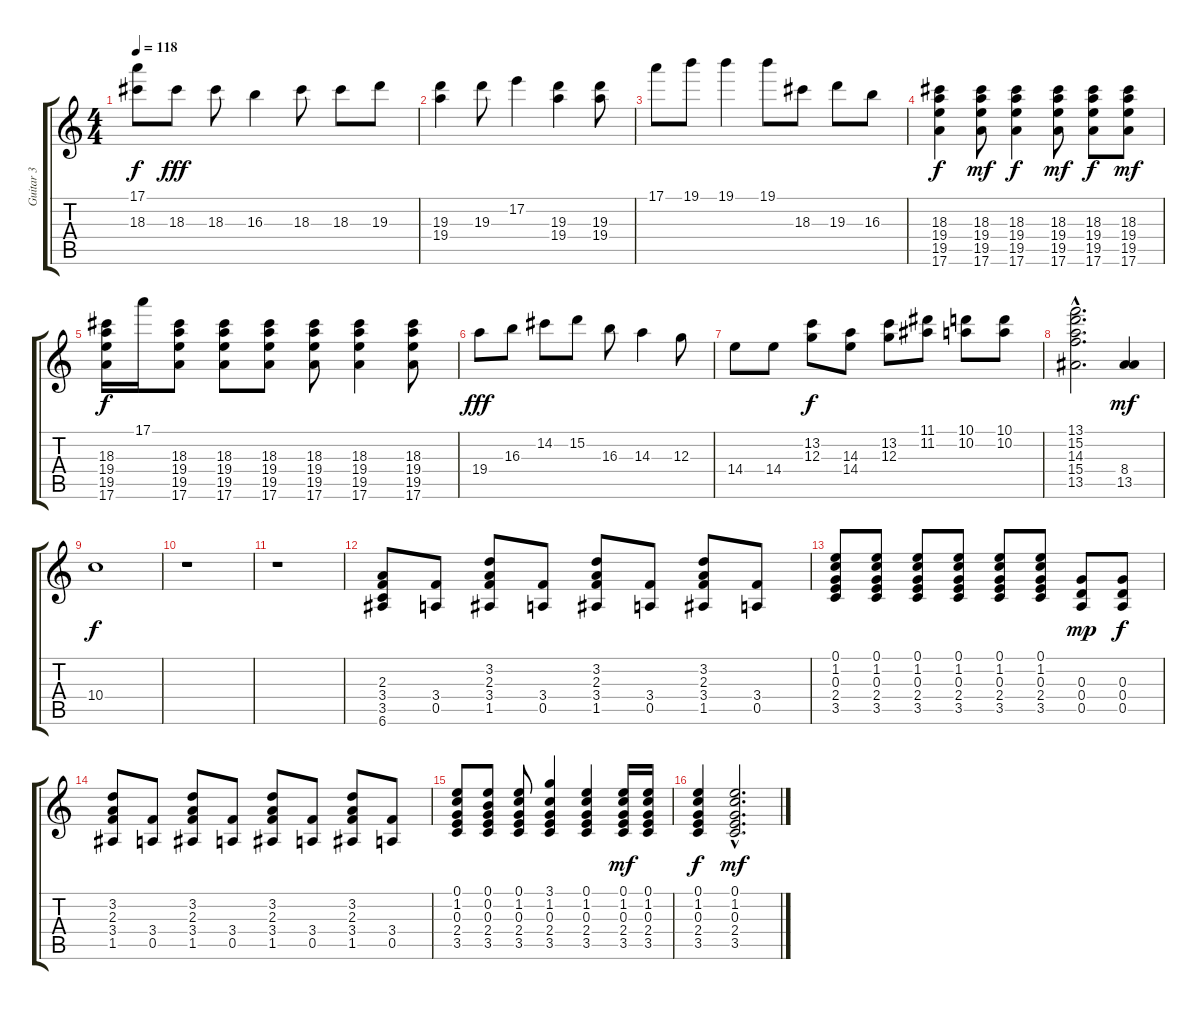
\track ("Guitar 3" "Guitar 3") {instrument distortionguitar}
\staff {score tabs}
\tuning (E4 B3 G3 D3 A2 E2) {hide}
\ts (4 4)
\tempo 118
\clef g2
\ks c
(17.1{t} 18.3{t}).8{dy f} 18.3.8{dy fff} 18.3.8 16.3.4 18.3.8 18.3.8 19.3.8 |
(19.3 19.4).4 19.3.8 17.2.4 (19.3 19.4).4 (19.3 19.4).8 |
17.1.8 19.1.8 19.1.4 19.1.8 18.3.8 19.3.8 16.3.8 |
(18.3 19.4 19.5 17.6).4{dy f} (18.3 19.4 19.5 17.6).8{dy mf} (18.3 19.4 19.5 17.6).4{dy f} (18.3 19.4 19.5 17.6).8{dy mf} (18.3 19.4 19.5 17.6).8{dy f} (18.3 19.4 19.5 17.6).8{dy mf} |
(18.3 19.4 19.5 17.6).16{dy f} 17.1.16 (18.3 19.4 19.5 17.6).8 (18.3 19.4 19.5 17.6).8 (18.3 19.4 19.5 17.6).8 (18.3 19.4 19.5 17.6).8 (18.3 19.4 19.5 17.6).4 (18.3 19.4 19.5 17.6).8 |
19.4.8{dy fff} 16.3.8 14.2.8 15.2.8 16.3.8 14.3.4 12.3.8 |
14.4.8 14.4.8 (13.2 12.3).8{dy f} (14.3 14.4).8 (13.2 12.3).8 (11.1 11.2).8 (10.1 10.2).8 (10.1 10.2).8 |
(13.1{hac} 15.2{hac} 14.3{hac} 15.4{hac} 13.5{hac}).2{d} (8.4 13.5).4{dy mf} |
10.4.1{dy f} |
r.1 |
r.1 |
(2.3 3.4 3.5 6.6).8 (3.4 0.5).8 (3.2 2.3 3.4 1.5).8 (3.4 0.5).8 (3.2 2.3 3.4 1.5).8 (3.4 0.5).8 (3.2 2.3 3.4 1.5).8 (3.4 0.5).8 |
(0.1 1.2 0.3 2.4 3.5).8 (0.1 1.2 0.3 2.4 3.5).8 (0.1 1.2 0.3 2.4 3.5).8 (0.1 1.2 0.3 2.4 3.5).8 (0.1 1.2 0.3 2.4 3.5).8 (0.1 1.2 0.3 2.4 3.5).8 (0.3 0.4 0.5).8{dy mp} (0.3 0.4 0.5).8{dy f} |
(3.2 2.3 3.4 1.5).8 (3.4 0.5).8 (3.2 2.3 3.4 1.5).8 (3.4 0.5).8 (3.2 2.3 3.4 1.5).8 (3.4 0.5).8 (3.2 2.3 3.4 1.5).8 (3.4 0.5).8 |
(0.1 1.2 0.3 2.4 3.5).8 (0.1 0.2 0.3 2.4 3.5).8 (0.1 1.2 0.3 2.4 3.5).8 (3.1 1.2 0.3 2.4 3.5).4 (0.1 1.2 0.3 2.4 3.5).4 (0.1 1.2 0.3 2.4 3.5).16{dy mf} (0.1 1.2 0.3 2.4 3.5).16 |
(0.1 1.2 0.3 2.4 3.5).4{dy f} (0.1{hac} 1.2{hac} 0.3{hac} 2.4{hac} 3.5{hac}).2{d dy mf instrument guitarfretnoise}
